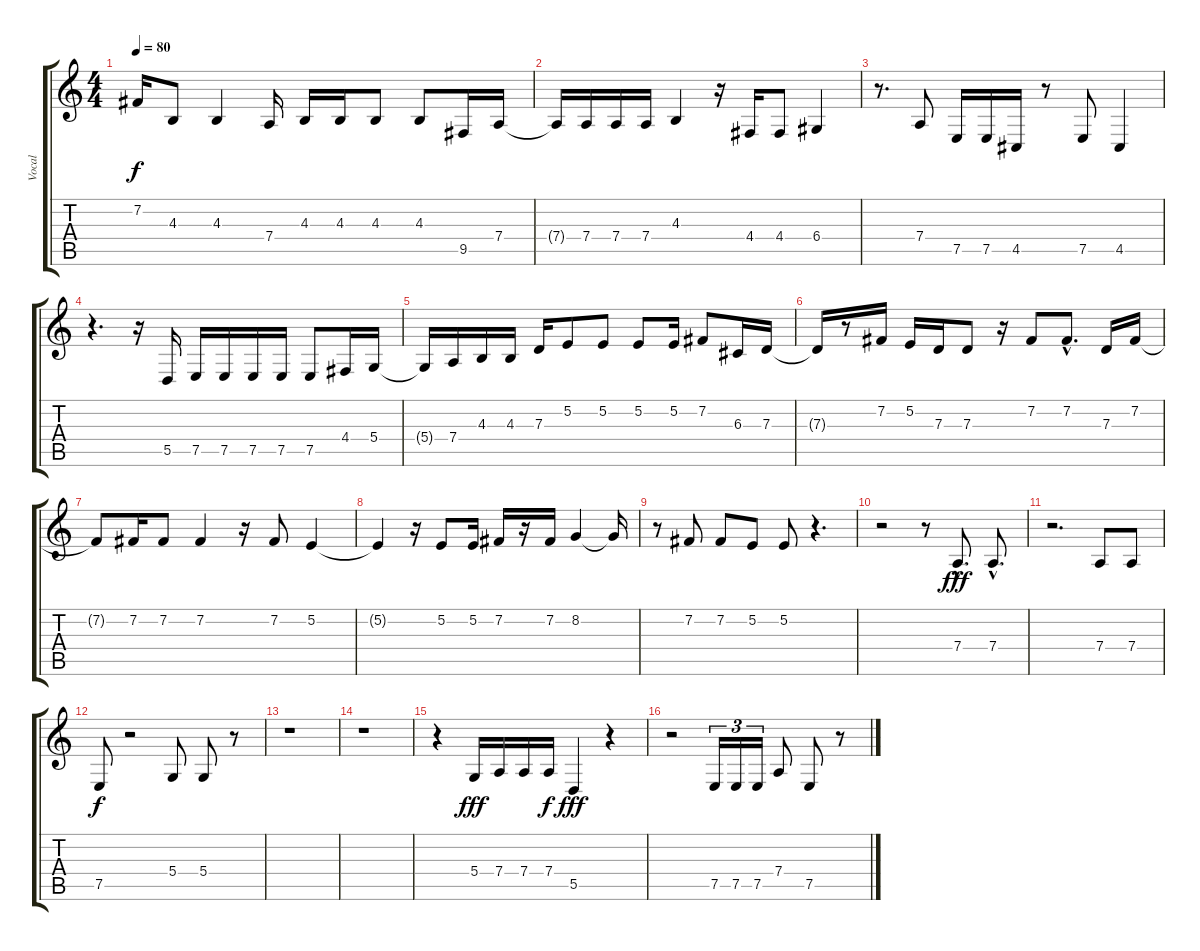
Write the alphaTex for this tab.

\track ("Vocal" "Vocal") {instrument oboe}
\staff {score tabs}
\tuning (E4 B3 G3 D3 A2 E2) {hide}
\ts (4 4)
\tempo 80
\clef g2
\ks c
7.2{t}.16{dy f} 4.3.8 4.3.4 7.4.16 4.3.16 4.3.16 4.3.8 4.3.8 9.5.16 7.4.16 |
7.4{t}.16 7.4.16 7.4.16 7.4.16 4.3.4 r.16 4.4.16 4.4.8 6.4.4 |
r.8{d} 7.4.8 7.5.16 7.5.16 4.5.16 r.8 7.5.8 4.5.4 |
r.4{d} r.16 5.5.16 7.5.16 7.5.16 7.5.16 7.5.16 7.5.8 4.4.16 5.4.16 |
5.4{t}.16 7.4.16 4.3.16 4.3.16 7.3.16 5.2.8 5.2.8 5.2.8 5.2.16 7.2.8 6.3.16 7.3.16 |
7.3{t}.16 r.8 7.2.16 5.2.16 7.3.16 7.3.8 r.16 7.2.8 7.2{hac}.8{d} 7.3.16 7.2.16 |
7.2{t}.8 7.2.16 7.2.8 7.2.4 r.16 7.2.8 5.2.4 |
5.2{t}.4 r.16 5.2.8 5.2.16 7.2.16 r.16 7.2.16 8.2.4 8.2{t}.16 |
r.8 7.2.8 7.2.8 5.2.8 5.2.8 r.4{d} |
r.2 r.8 7.4{hac}.8{d dy fff} 7.4{hac}.8{d} |
r.2{d} 7.4.8 7.4.8 |
7.5.8{dy f} r.2 5.4.8 5.4.8 r.8 |
r.1 |
r.1 |
r.4 5.4.16{dy fff} 7.4.16 7.4.16 7.4.16{dy f} 5.5.4{dy fff} r.4 |
r.2 7.5.16{tu (3 2)} 7.5.16{tu (3 2)} 7.5.16{tu (3 2)} 7.4.8 7.5.8 r.8
